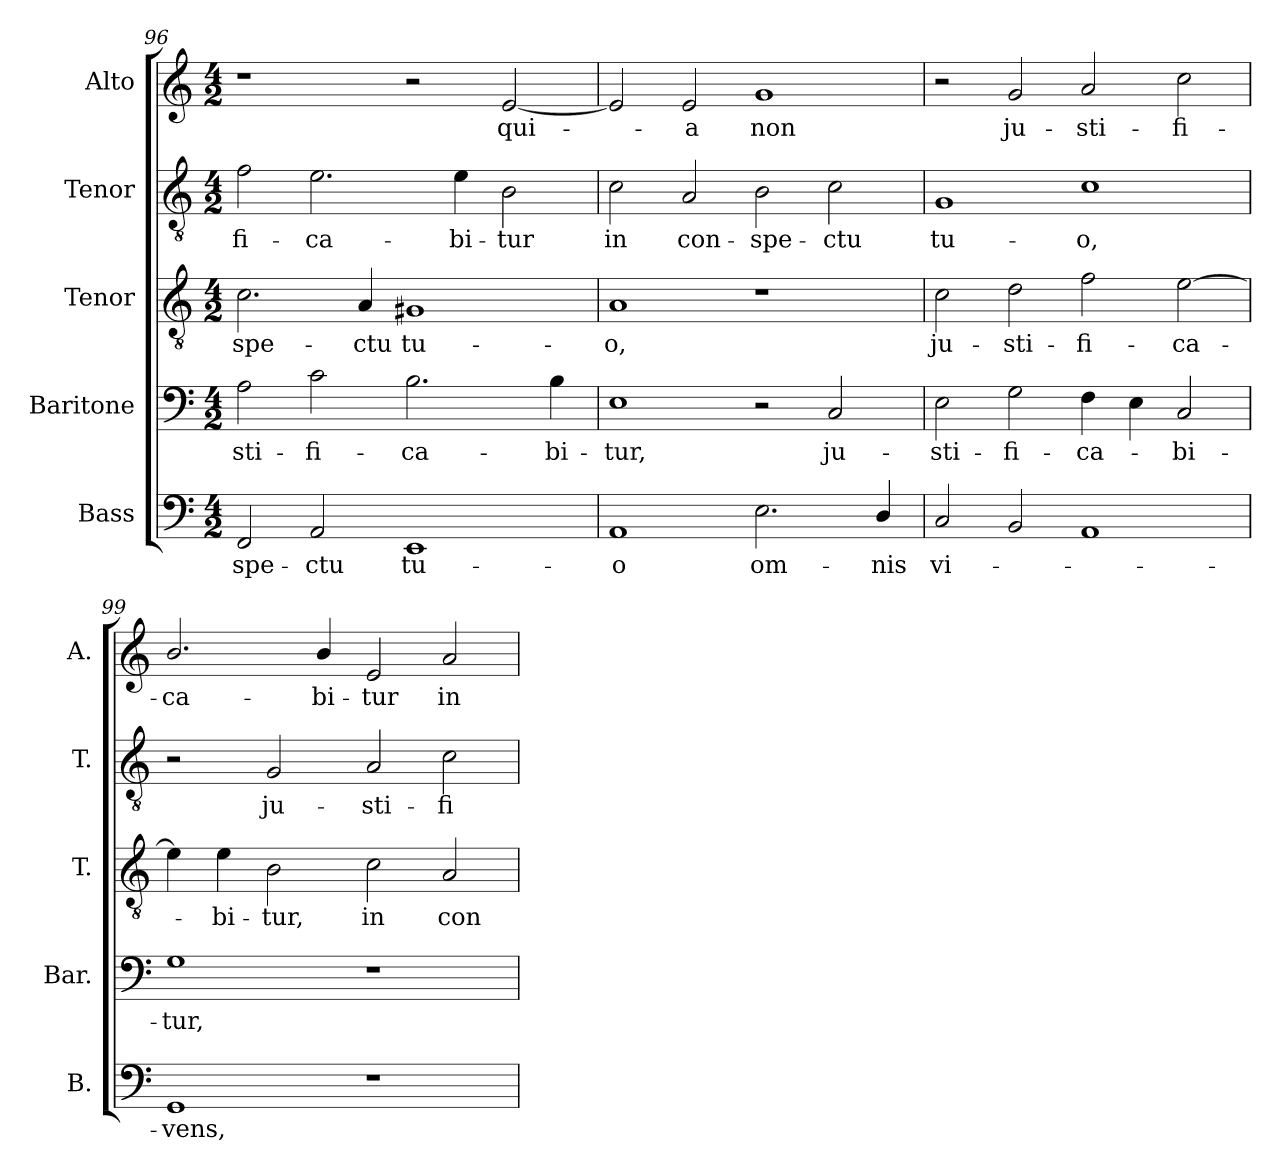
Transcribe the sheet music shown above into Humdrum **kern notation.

**kern	**text	**kern	**text	**kern	**text	**kern	**text	**kern	**text
*part5	*part5	*part4	*part4	*part3	*part3	*part2	*part2	*part1	*part1
*staff5	*staff5	*staff4	*staff4	*staff3	*staff3	*staff2	*staff2	*staff1	*staff1
*I"Bass	*	*I"Baritone	*	*I"Tenor	*	*I"Tenor	*	*I"Alto	*
*I'B.	*	*I'Bar.	*	*I'T.	*	*I'T.	*	*I'A.	*
*clefF4	*	*clefF4	*	*clefGv2	*	*clefGv2	*	*clefG2	*
*	*	*	*	*ITrd7c12	*	*ITrd7c12	*	*	*
*k[]	*	*k[]	*	*k[]	*	*k[]	*	*k[]	*
*C:	*	*C:	*	*C:	*	*C:	*	*C:	*
*M4/2	*	*M4/2	*	*M4/2	*	*M4/2	*	*M4/2	*
=96	=96	=96	=96	=96	=96	=96	=96	=96	=96
!	!LO:LY:b:color=#000000	!	!	!	!	!	!	!	!
!	!	!	!LO:LY:b:color=#000000	!	!	!	!	!	!
!	!	!	!	!	!LO:LY:b:color=#000000	!	!	!	!
!	!	!	!	!	!	!	!LO:LY:b:color=#000000	!	!
2FFi/	-spe-	2Ai\	-sti-	2.Ci\	-spe-	2Fi\	-fi-	1r	.
!	!LO:LY:b:color=#000000	!	!	!	!	!	!	!	!
!	!	!	!LO:LY:b:color=#000000	!	!	!	!	!	!
!	!	!	!	!	!	!	!LO:LY:b:color=#000000	!	!
2AAi/	-ctu	2ci\	-fi-	.	.	2.Ei\	-ca-	.	.
!	!	!	!	!	!LO:LY:b:color=#000000	!	!	!	!
.	.	.	.	4AAi/	-ctu	.	.	.	.
!	!LO:LY:b:color=#000000	!	!	!	!	!	!	!	!
!	!	!	!LO:LY:b:color=#000000	!	!	!	!	!	!
!	!	!	!	!	!LO:LY:b:color=#000000	!	!	!	!
1EEi	tu-	2.Bi\	-ca-	1GG#Xi	tu-	.	.	2r	.
!	!	!	!	!	!	!	!LO:LY:b:color=#000000	!	!
.	.	.	.	.	.	4Ei\	-bi-	.	.
!	!	!	!	!	!	!	!LO:LY:b:color=#000000	!	!
!	!	!	!	!	!	!	!	!	!LO:LY:b:color=#000000
.	.	.	.	.	.	2BBi\	-tur	[2ei/	qui-
!	!	!	!LO:LY:b:color=#000000	!	!	!	!	!	!
.	.	4Bi\	-bi-	.	.	.	.	.	.
=97	=97	=97	=97	=97	=97	=97	=97	=97	=97
!	!LO:LY:b:color=#000000	!	!	!	!	!	!	!	!
!	!	!	!LO:LY:b:color=#000000	!	!	!	!	!	!
!	!	!	!	!	!LO:LY:b:color=#000000	!	!	!	!
!	!	!	!	!	!	!	!LO:LY:b:color=#000000	!	!
1AAi	-o	1Ei	-tur,	1AAi	-o,	2Ci\	in	2ei/]	.
!	!	!	!	!	!	!	!LO:LY:b:color=#000000	!	!
!	!	!	!	!	!	!	!	!	!LO:LY:b:color=#000000
.	.	.	.	.	.	2AAi/	con-	2ei/	-a
!	!LO:LY:b:color=#000000	!	!	!	!	!	!	!	!
!	!	!	!	!	!	!	!LO:LY:b:color=#000000	!	!
!	!	!	!	!	!	!	!	!	!LO:LY:b:color=#000000
2.Ei\	om-	2r	.	1r	.	2BBi\	-spe-	1gi	non
!	!	!	!LO:LY:b:color=#000000	!	!	!	!	!	!
!	!	!	!	!	!	!	!LO:LY:b:color=#000000	!	!
.	.	2Ci/	ju-	.	.	2Ci\	-ctu	.	.
!	!LO:LY:b:color=#000000	!	!	!	!	!	!	!	!
4Di/	-nis	.	.	.	.	.	.	.	.
=98	=98	=98	=98	=98	=98	=98	=98	=98	=98
!	!LO:LY:b:color=#000000	!	!	!	!	!	!	!	!
!	!	!	!LO:LY:b:color=#000000	!	!	!	!	!	!
!	!	!	!	!	!LO:LY:b:color=#000000	!	!	!	!
!	!	!	!	!	!	!	!LO:LY:b:color=#000000	!	!
2Ci/	vi-	2Ei\	-sti-	2Ci\	ju-	1GGi	tu-	2r	.
!	!	!	!LO:LY:b:color=#000000	!	!	!	!	!	!
!	!	!	!	!	!LO:LY:b:color=#000000	!	!	!	!
!	!	!	!	!	!	!	!	!	!LO:LY:b:color=#000000
2BBi/	.	2Gi\	-fi-	2Di\	-sti-	.	.	2gi/	ju-
!	!	!	!LO:LY:b:color=#000000	!	!	!	!	!	!
!	!	!	!	!	!LO:LY:b:color=#000000	!	!	!	!
!	!	!	!	!	!	!	!LO:LY:b:color=#000000	!	!
!	!	!	!	!	!	!	!	!	!LO:LY:b:color=#000000
1AAi	.	4Fi\	-ca-	2Fi\	-fi-	1Ci	-o,	2ai/	-sti-
.	.	4Ei\	.	.	.	.	.	.	.
!	!	!	!LO:LY:b:color=#000000	!	!	!	!	!	!
!	!	!	!	!	!LO:LY:b:color=#000000	!	!	!	!
!	!	!	!	!	!	!	!	!	!LO:LY:b:color=#000000
.	.	2Ci/	-bi-	[2Ei\	-ca-	.	.	2cci\	-fi-
=99	=99	=99	=99	=99	=99	=99	=99	=99	=99
!	!LO:LY:b:color=#000000	!	!	!	!	!	!	!	!
!	!	!	!LO:LY:b:color=#000000	!	!	!	!	!	!
!	!	!	!	!	!	!	!	!	!LO:LY:b:color=#000000
1GGi	-vens,	1Gi	-tur,	4Ei\]	.	2r	.	2.bi/	-ca-
!	!	!	!	!	!LO:LY:b:color=#000000	!	!	!	!
.	.	.	.	4Ei\	-bi-	.	.	.	.
!	!	!	!	!	!LO:LY:b:color=#000000	!	!	!	!
!	!	!	!	!	!	!	!LO:LY:b:color=#000000	!	!
.	.	.	.	2BBi\	-tur,	2GGi/	ju-	.	.
!	!	!	!	!	!	!	!	!	!LO:LY:b:color=#000000
.	.	.	.	.	.	.	.	4bi/	-bi-
!	!	!	!	!	!LO:LY:b:color=#000000	!	!	!	!
!	!	!	!	!	!	!	!LO:LY:b:color=#000000	!	!
!	!	!	!	!	!	!	!	!	!LO:LY:b:color=#000000
1r	.	1r	.	2Ci\	in	2AAi/	-sti-	2ei/	-tur
!	!	!	!	!	!LO:LY:b:color=#000000	!	!	!	!
!	!	!	!	!	!	!	!LO:LY:b:color=#000000	!	!
!	!	!	!	!	!	!	!	!	!LO:LY:b:color=#000000
.	.	.	.	2AAi/	con-	2Ci\	-fi-	2ai/	in
=	=	=	=	=	=	=	=	=	=
*-	*-	*-	*-	*-	*-	*-	*-	*-	*-
